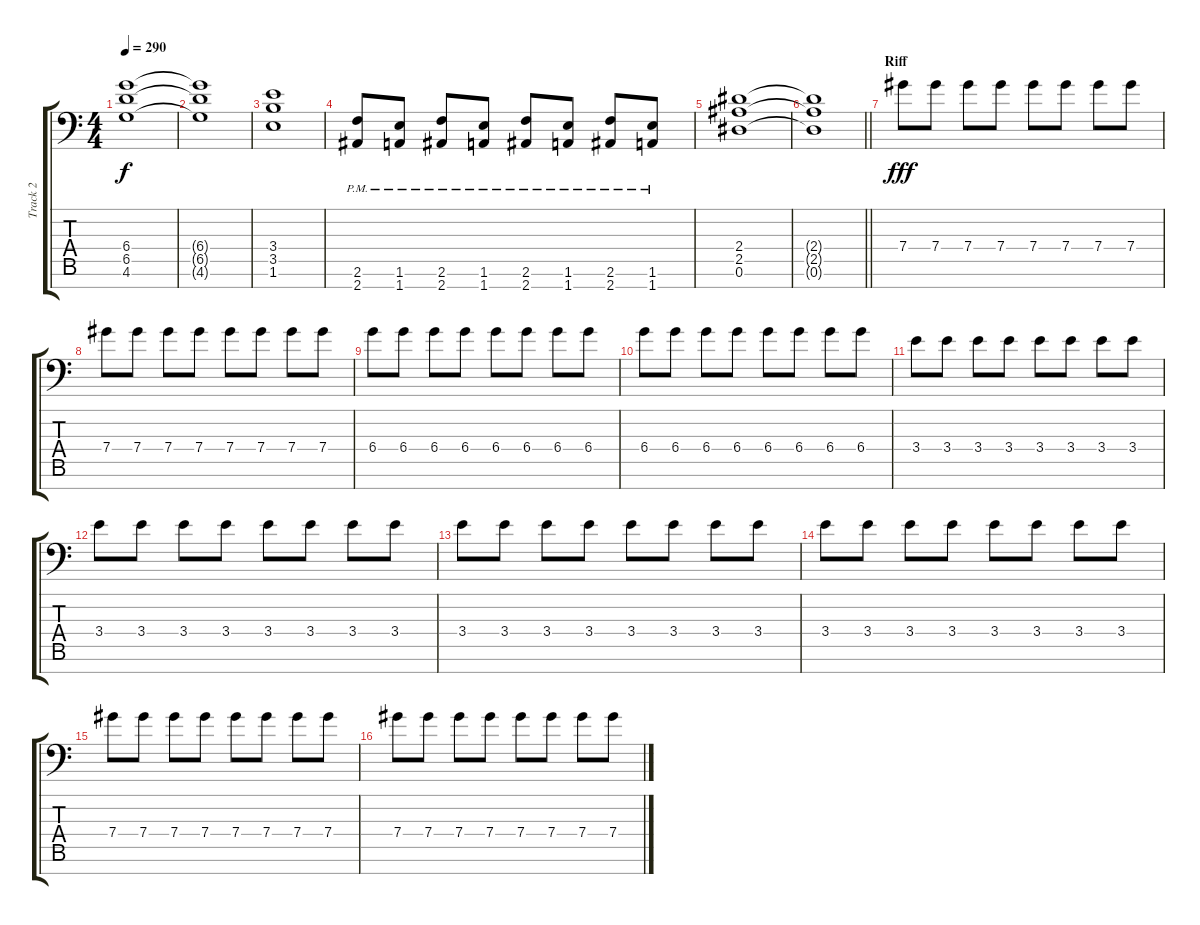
\track ("Track 2" "Track 2") {instrument overdrivenguitar}
\staff {score tabs}
\tuning (Eb4 Bb3 Gb3 Db3 Ab2 Eb2 Ab1) {hide}
\ts (4 4)
\tempo 290
\clef f4
\ks c
(6.4 6.5 4.6).1{dy f} |
(6.4{t} 6.5{t} 4.6{t}).1 |
(3.4 3.5 1.6).1 |
(2.6{pm} 2.7{pm}).8 (1.6{pm} 1.7{pm}).8 (2.6{pm} 2.7{pm}).8 (1.6{pm} 1.7{pm}).8 (2.6{pm} 2.7{pm}).8 (1.6{pm} 1.7{pm}).8 (2.6{pm} 2.7{pm}).8 (1.6{pm} 1.7{pm}).8 |
(2.4 2.5 0.6).1 |
\barLineRight lightlight
(2.4{t} 2.5{t} 0.6{t}).1 |
\section ("" "Riff")
7.4.8{dy fff} 7.4.8 7.4.8 7.4.8 7.4.8 7.4.8 7.4.8 7.4.8 |
7.4.8 7.4.8 7.4.8 7.4.8 7.4.8 7.4.8 7.4.8 7.4.8 |
6.4.8 6.4.8 6.4.8 6.4.8 6.4.8 6.4.8 6.4.8 6.4.8 |
6.4.8 6.4.8 6.4.8 6.4.8 6.4.8 6.4.8 6.4.8 6.4.8 |
3.4.8 3.4.8 3.4.8 3.4.8 3.4.8 3.4.8 3.4.8 3.4.8 |
3.4.8 3.4.8 3.4.8 3.4.8 3.4.8 3.4.8 3.4.8 3.4.8 |
3.4.8 3.4.8 3.4.8 3.4.8 3.4.8 3.4.8 3.4.8 3.4.8 |
3.4.8 3.4.8 3.4.8 3.4.8 3.4.8 3.4.8 3.4.8 3.4.8 |
7.4.8 7.4.8 7.4.8 7.4.8 7.4.8 7.4.8 7.4.8 7.4.8 |
7.4.8 7.4.8 7.4.8 7.4.8 7.4.8 7.4.8 7.4.8 7.4.8
